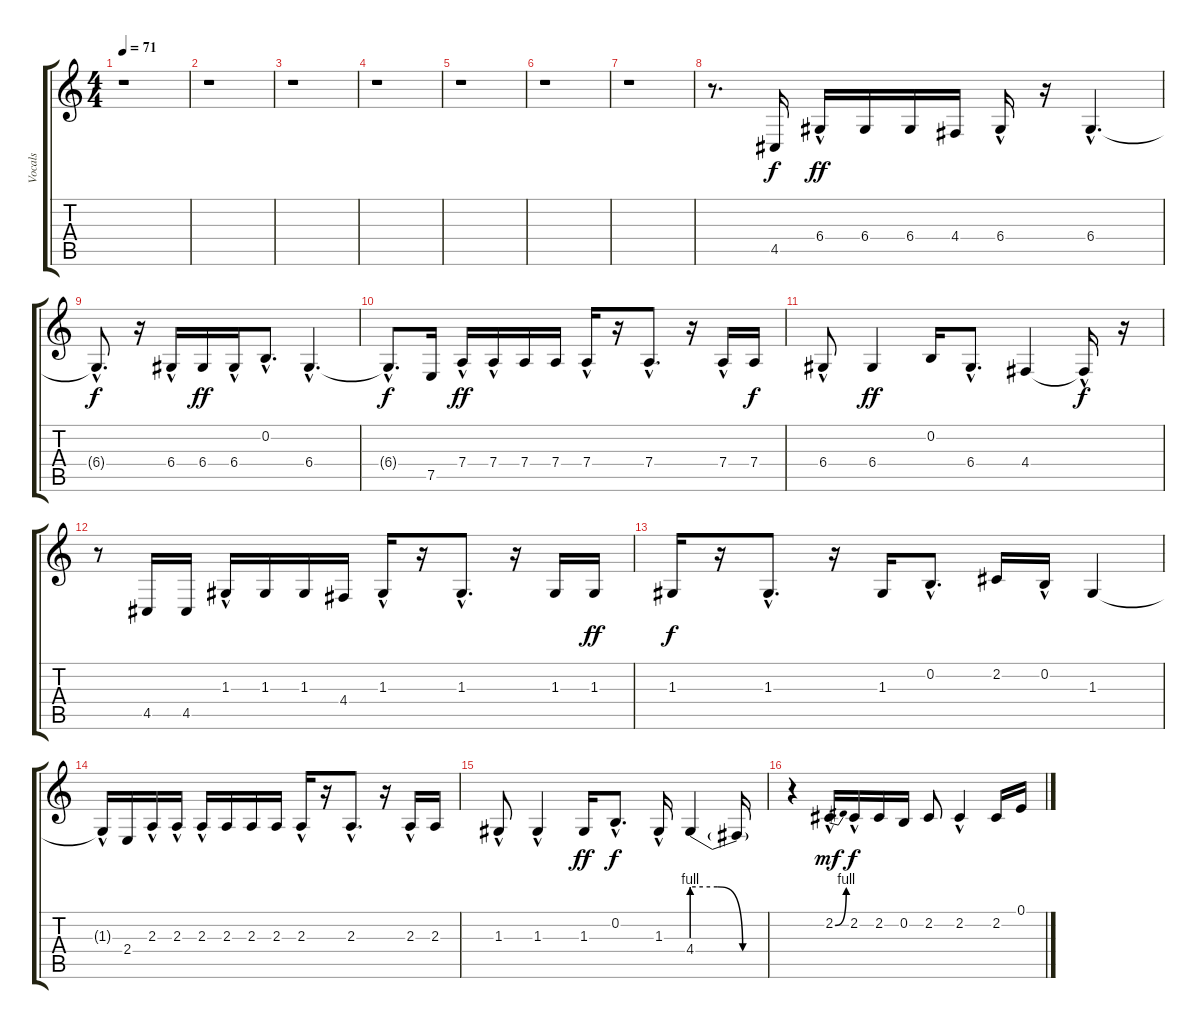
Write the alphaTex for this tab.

\track ("Vocals" "Vocals") {instrument baritonesax}
\staff {score tabs}
\tuning (E4 B3 G3 D3 A2 E2) {hide}
\ts (4 4)
\tempo 71
\clef g2
\ks c
r.1{dy f instrument baritonesax} |
r.1 |
r.1 |
r.1 |
r.1 |
r.1 |
r.1 |
r.8{d} 4.5.16 6.4{hac}.16{dy ff} 6.4.16 6.4.16 4.4.16 6.4{hac}.16 r.16 6.4{hac}.4{d} |
6.4{hac t}.8{d dy f} r.16 6.4{hac}.16 6.4.16{dy ff} 6.4{hac}.16 0.2{hac}.8{d} 6.4{hac}.4{d} |
6.4{hac t}.8{d dy f} 7.5.16 7.4{hac}.16{dy ff} 7.4{hac}.16 7.4.16 7.4.16 7.4{hac}.16 r.16 7.4{hac}.8{d} r.16 7.4{hac}.16 7.4.16{dy f} |
6.4{hac}.8 6.4.4{dy ff} 0.2.16 6.4{hac}.8{d} 4.4.4 4.4{hac t}.16{dy f} r.16 |
r.8 4.5.16 4.5.16 1.3{hac}.16 1.3.16 1.3.16 4.4.16 1.3{hac}.16 r.16 1.3{hac}.8{d} r.16 1.3.16 1.3.16{dy ff} |
1.3.16{dy f} r.16 1.3{hac}.8{d} r.16 1.3.16 0.2{hac}.8{d} 2.2.16 0.2{hac}.16 1.3.4 |
1.3{hac t}.16 2.4.16 2.3{hac}.16 2.3{hac}.16 2.3{hac}.16 2.3.16 2.3.16 2.3.16 2.3{hac}.16 r.16 2.3{hac}.8{d} r.16 2.3{hac}.16 2.3.16 |
1.3{hac}.8 1.3{hac}.4 1.3.16{dy ff} 0.2{hac}.8{d dy f} 1.3{hac}.16 4.4{be (custom 0 4 20 4 40 0 60 0)}.4 4.4{t}.16 |
r.4 2.2{be (bend 0 0 60 4) hac}.16{dy mf} 2.2{hac}.16{dy f} 2.2.16 0.2.16 2.2.8 2.2{hac}.4 2.2.16 0.1.16
